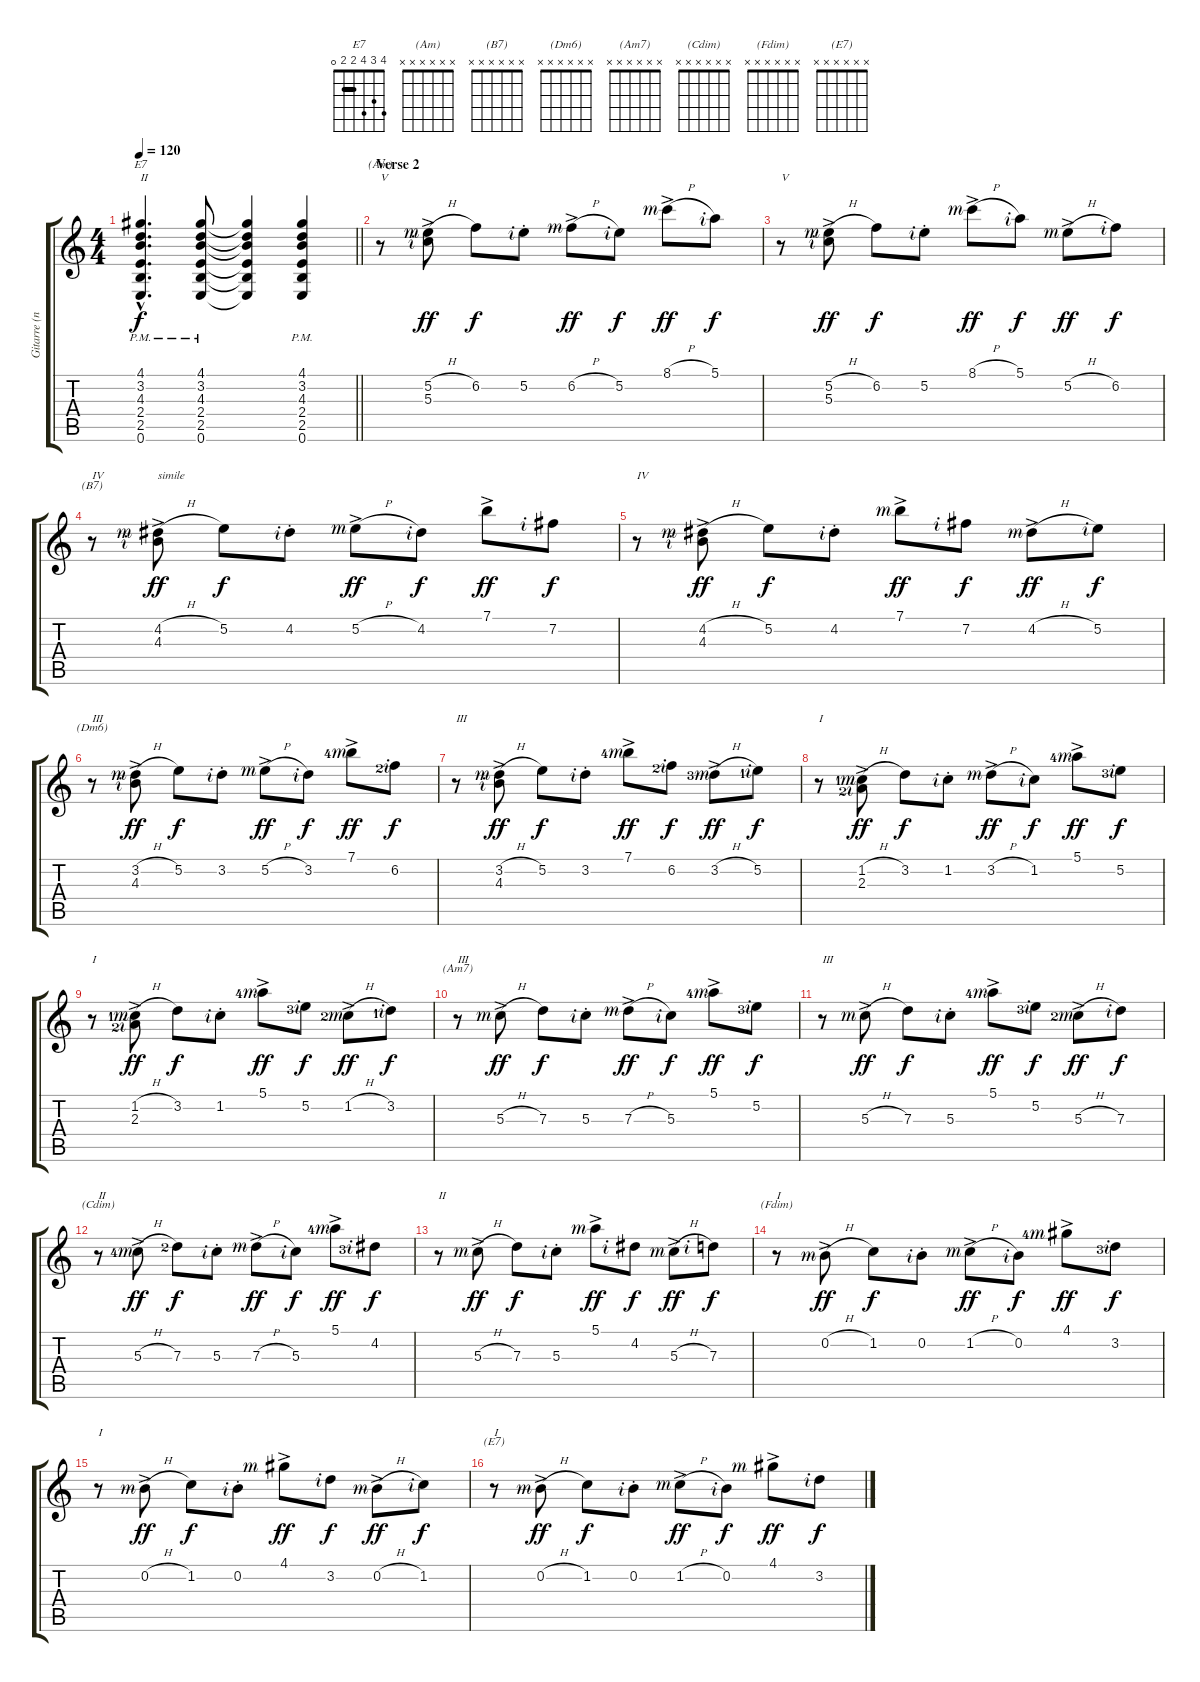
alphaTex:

\track ("Gitarre (nylon)" "Gitarre (n") {instrument acousticguitarnylon}
\staff {score tabs}
\tuning (E4 B3 G3 D3 A2 E2) {hide}
\chord ("E7" 4 3 4 2 2 0) {barre 2}
\chord ("(Am)" x x x x x x)
\chord ("(B7)" x x x x x x)
\chord ("(Dm6)" x x x x x x)
\chord ("(Am7)" x x x x x x)
\chord ("(Cdim)" x x x x x x)
\chord ("(Fdim)" x x x x x x)
\chord ("(E7)" x x x x x x)
\ts (4 4)
\tempo 120
\clef g2
\barLineRight lightlight
\ks c
(4.1{hac pm} 3.2{hac pm} 4.3{hac pm} 2.4{hac pm} 2.5{hac pm} 0.6{hac pm}).4{d ch "E7" txt "II" dy f} (4.1{pm} 3.2{pm} 4.3{pm} 2.4{pm} 2.5{pm} 0.6{pm}).8 (4.1{t} 3.2{t} 4.3{t} 2.4{t} 2.5{t} 0.6{t}).4 (4.1{pm} 3.2{pm} 4.3{pm} 2.4{pm} 2.5{pm} 0.6{pm}).4 |
\section ("" "Verse 2")
r.8{ch "(Am)" txt "V"} (5.2{h ac rf 3} 5.3{ac rf 2}).8{dy ff} 6.2.8{dy f} 5.2{st rf 2}.8 6.2{h ac rf 3}.8{dy ff} 5.2{rf 2}.8{dy f} 8.1{h ac rf 3}.8{dy ff} 5.1{rf 2}.8{dy f} |
r.8{txt "V"} (5.2{h ac rf 3} 5.3{ac rf 2}).8{dy ff} 6.2.8{dy f} 5.2{st rf 2}.8 8.1{h ac rf 3}.8{dy ff} 5.1{rf 2}.8{dy f} 5.2{h ac rf 3}.8{dy ff} 6.2{rf 2}.8{dy f} |
r.8{ch "(B7)" txt "IV"} (4.2{h ac rf 3} 4.3{ac rf 2}).8{txt "simile" dy ff} 5.2.8{dy f} 4.2{st rf 2}.8 5.2{h ac rf 3}.8{dy ff} 4.2{rf 2}.8{dy f} 7.1{ac}.8{dy ff} 7.2{rf 2}.8{dy f} |
r.8{txt "IV"} (4.2{h ac rf 3} 4.3{ac rf 2}).8{dy ff} 5.2.8{dy f} 4.2{st rf 2}.8 7.1{ac rf 3}.8{dy ff} 7.2{rf 2}.8{dy f} 4.2{h ac rf 3}.8{dy ff} 5.2{rf 2}.8{dy f} |
r.8{ch "(Dm6)" txt "III"} (3.2{h ac rf 3} 4.3{ac rf 2}).8{dy ff} 5.2.8{dy f} 3.2{st rf 2}.8 5.2{h ac rf 3}.8{dy ff} 3.2{rf 2}.8{dy f} 7.1{ac lf 5 rf 3}.8{dy ff} 6.2{lf 3 rf 2}.8{dy f} |
r.8{txt "III"} (3.2{h ac rf 3} 4.3{ac rf 2}).8{dy ff} 5.2.8{dy f} 3.2{st rf 2}.8 7.1{ac lf 5 rf 3}.8{dy ff} 6.2{lf 3 rf 2}.8{dy f} 3.2{h ac lf 4 rf 3}.8{dy ff} 5.2{lf 2 rf 2}.8{dy f} |
r.8{txt "I"} (1.2{h ac lf 2 rf 3} 2.3{ac lf 3 rf 2}).8{dy ff} 3.2.8{dy f} 1.2{st rf 2}.8 3.2{h ac rf 3}.8{dy ff} 1.2{rf 2}.8{dy f} 5.1{ac lf 5 rf 3}.8{dy ff} 5.2{lf 4 rf 2}.8{dy f} |
r.8{txt "I"} (1.2{h ac lf 2 rf 3} 2.3{ac lf 3 rf 2}).8{dy ff} 3.2.8{dy f} 1.2{st rf 2}.8 5.1{ac lf 5 rf 3}.8{dy ff} 5.2{lf 4 rf 2}.8{dy f} 1.2{h ac lf 3 rf 3}.8{dy ff} 3.2{lf 2 rf 2}.8{dy f} |
r.8{ch "(Am7)" txt "III"} 5.3{h ac rf 3}.8{dy ff} 7.3.8{dy f} 5.3{st rf 2}.8 7.3{h ac rf 3}.8{dy ff} 5.3{rf 2}.8{dy f} 5.1{ac lf 5 rf 3}.8{dy ff} 5.2{lf 4 rf 2}.8{dy f} |
r.8{txt "III"} 5.3{h ac rf 3}.8{dy ff} 7.3.8{dy f} 5.3{st rf 2}.8 5.1{ac lf 5 rf 3}.8{dy ff} 5.2{lf 4 rf 2}.8{dy f} 5.3{h ac lf 3 rf 3}.8{dy ff} 7.3{rf 2}.8{dy f} |
r.8{ch "(Cdim)" txt "II"} 5.3{h ac lf 5 rf 3}.8{dy ff} 7.3{lf 3}.8{dy f} 5.3{st rf 2}.8 7.3{h ac rf 3}.8{dy ff} 5.3{rf 2}.8{dy f} 5.1{ac lf 5 rf 3}.8{dy ff} 4.2{lf 4 rf 2}.8{dy f} |
r.8{txt "II"} 5.3{h ac rf 3}.8{dy ff} 7.3.8{dy f} 5.3{st rf 2}.8 5.1{ac rf 3}.8{dy ff} 4.2{rf 2}.8{dy f} 5.3{h ac rf 3}.8{dy ff} 7.3{rf 2}.8{dy f} |
r.8{ch "(Fdim)" txt "I"} 0.2{h ac rf 3}.8{dy ff} 1.2.8{dy f} 0.2{st rf 2}.8 1.2{h ac rf 3}.8{dy ff} 0.2{rf 2}.8{dy f} 4.1{ac lf 5 rf 3}.8{dy ff} 3.2{lf 4 rf 2}.8{dy f} |
r.8{txt "I"} 0.2{h ac rf 3}.8{dy ff} 1.2.8{dy f} 0.2{st rf 2}.8 4.1{ac rf 3}.8{dy ff} 3.2{rf 2}.8{dy f} 0.2{h ac rf 3}.8{dy ff} 1.2{rf 2}.8{dy f} |
r.8{ch "(E7)" txt "I"} 0.2{h ac rf 3}.8{dy ff} 1.2.8{dy f} 0.2{st rf 2}.8 1.2{h ac rf 3}.8{dy ff} 0.2{rf 2}.8{dy f} 4.1{ac rf 3}.8{dy ff} 3.2{rf 2}.8{dy f}
